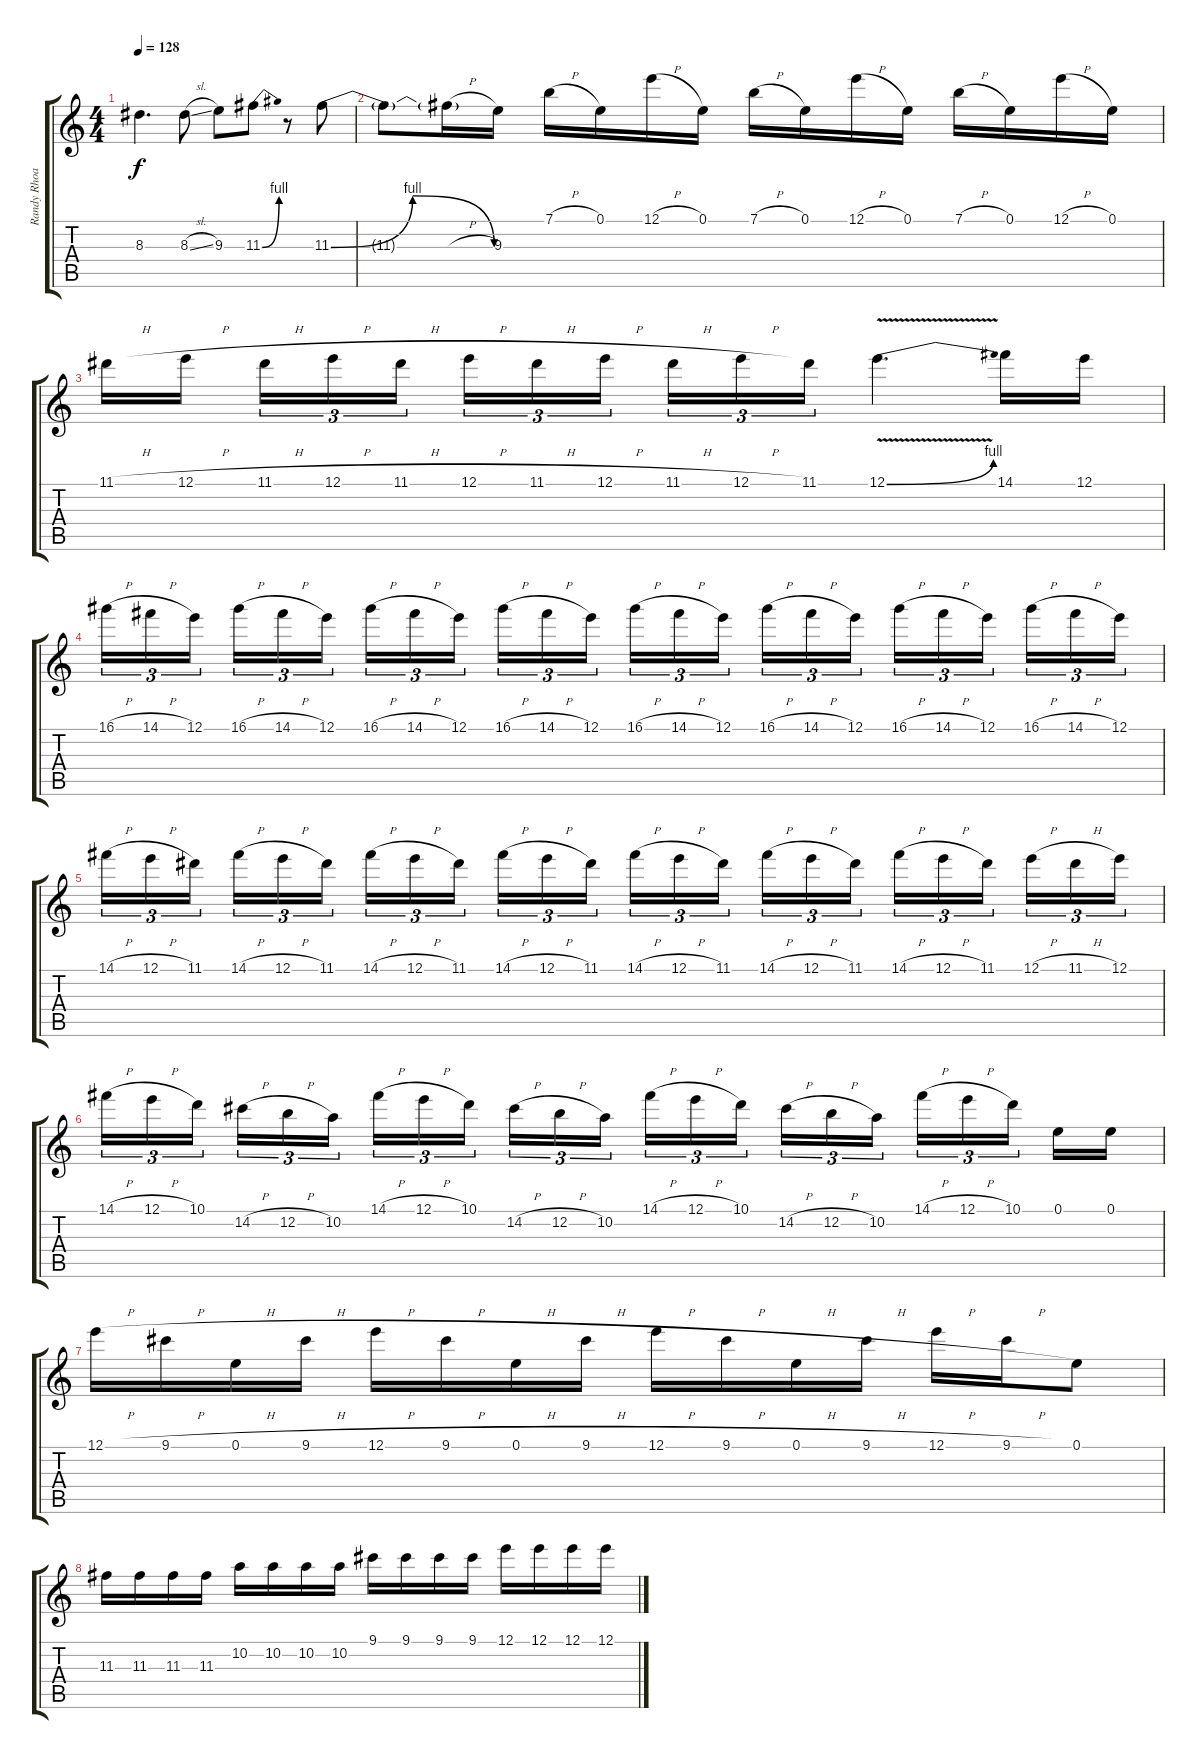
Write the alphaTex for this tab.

\track ("Randy Rhoads" "Randy Rhoa") {instrument distortionguitar}
\staff {score tabs}
\tuning (E4 B3 G3 D3 A2 E2) {hide}
\ts (4 4)
\tempo 128
\clef g2
\ks c
8.3{t}.4{d dy f} 8.3{sl}.8 9.3.8 11.3{be (bend 0 0 60 4)}.8 r.8 11.3{be (bendrelease 0 0 45 4 45 4 60 0)}.8 |
11.3{t}.8 11.3{h t}.16 9.3.16 7.1{h}.16 0.1.16 12.1{h}.16 0.1.16 7.1{h}.16 0.1.16 12.1{h}.16 0.1.16 7.1{h}.16 0.1.16 12.1{h}.16 0.1.16 |
11.1{h}.16 12.1{h}.16{beam splitsecondary} 11.1{h}.16{tu (3 2)} 12.1{h}.16{tu (3 2)} 11.1{h}.16{tu (3 2)} 12.1{h}.16{tu (3 2)} 11.1{h}.16{tu (3 2)} 12.1{h}.16{tu (3 2) beam splitsecondary} 11.1{h}.16{tu (3 2)} 12.1{h}.16{tu (3 2)} 11.1.16{tu (3 2)} 12.1{be (bend 0 0 60 4) v}.4{d} 14.1.16 12.1.16 |
16.1{h}.16{tu (3 2)} 14.1{h}.16{tu (3 2)} 12.1.16{tu (3 2) beam splitsecondary} 16.1{h}.16{tu (3 2)} 14.1{h}.16{tu (3 2)} 12.1.16{tu (3 2)} 16.1{h}.16{tu (3 2)} 14.1{h}.16{tu (3 2)} 12.1.16{tu (3 2) beam splitsecondary} 16.1{h}.16{tu (3 2)} 14.1{h}.16{tu (3 2)} 12.1.16{tu (3 2)} 16.1{h}.16{tu (3 2)} 14.1{h}.16{tu (3 2)} 12.1.16{tu (3 2) beam splitsecondary} 16.1{h}.16{tu (3 2)} 14.1{h}.16{tu (3 2)} 12.1.16{tu (3 2)} 16.1{h}.16{tu (3 2)} 14.1{h}.16{tu (3 2)} 12.1.16{tu (3 2) beam splitsecondary} 16.1{h}.16{tu (3 2)} 14.1{h}.16{tu (3 2)} 12.1.16{tu (3 2)} |
14.1{h}.16{tu (3 2)} 12.1{h}.16{tu (3 2)} 11.1.16{tu (3 2) beam splitsecondary} 14.1{h}.16{tu (3 2)} 12.1{h}.16{tu (3 2)} 11.1.16{tu (3 2)} 14.1{h}.16{tu (3 2)} 12.1{h}.16{tu (3 2)} 11.1.16{tu (3 2) beam splitsecondary} 14.1{h}.16{tu (3 2)} 12.1{h}.16{tu (3 2)} 11.1.16{tu (3 2)} 14.1{h}.16{tu (3 2)} 12.1{h}.16{tu (3 2)} 11.1.16{tu (3 2) beam splitsecondary} 14.1{h}.16{tu (3 2)} 12.1{h}.16{tu (3 2)} 11.1.16{tu (3 2)} 14.1{h}.16{tu (3 2)} 12.1{h}.16{tu (3 2)} 11.1.16{tu (3 2) beam splitsecondary} 12.1{h}.16{tu (3 2)} 11.1{h}.16{tu (3 2)} 12.1.16{tu (3 2)} |
14.1{h}.16{tu (3 2)} 12.1{h}.16{tu (3 2)} 10.1.16{tu (3 2) beam splitsecondary} 14.2{h}.16{tu (3 2)} 12.2{h}.16{tu (3 2)} 10.2.16{tu (3 2)} 14.1{h}.16{tu (3 2)} 12.1{h}.16{tu (3 2)} 10.1.16{tu (3 2) beam splitsecondary} 14.2{h}.16{tu (3 2)} 12.2{h}.16{tu (3 2)} 10.2.16{tu (3 2)} 14.1{h}.16{tu (3 2)} 12.1{h}.16{tu (3 2)} 10.1.16{tu (3 2) beam splitsecondary} 14.2{h}.16{tu (3 2)} 12.2{h}.16{tu (3 2)} 10.2.16{tu (3 2)} 14.1{h}.16{tu (3 2)} 12.1{h}.16{tu (3 2)} 10.1.16{tu (3 2) beam splitsecondary} 0.1.16 0.1.16 |
12.1{h}.16 9.1{h}.16 0.1{h}.16 9.1{h}.16 12.1{h}.16 9.1{h}.16 0.1{h}.16 9.1{h}.16 12.1{h}.16 9.1{h}.16 0.1{h}.16 9.1{h}.16 12.1{h}.16 9.1{h}.16 0.1.8 |
11.3.16 11.3.16 11.3.16 11.3.16 10.2.16 10.2.16 10.2.16 10.2.16 9.1.16 9.1.16 9.1.16 9.1.16 12.1.16 12.1.16 12.1.16 12.1.16
